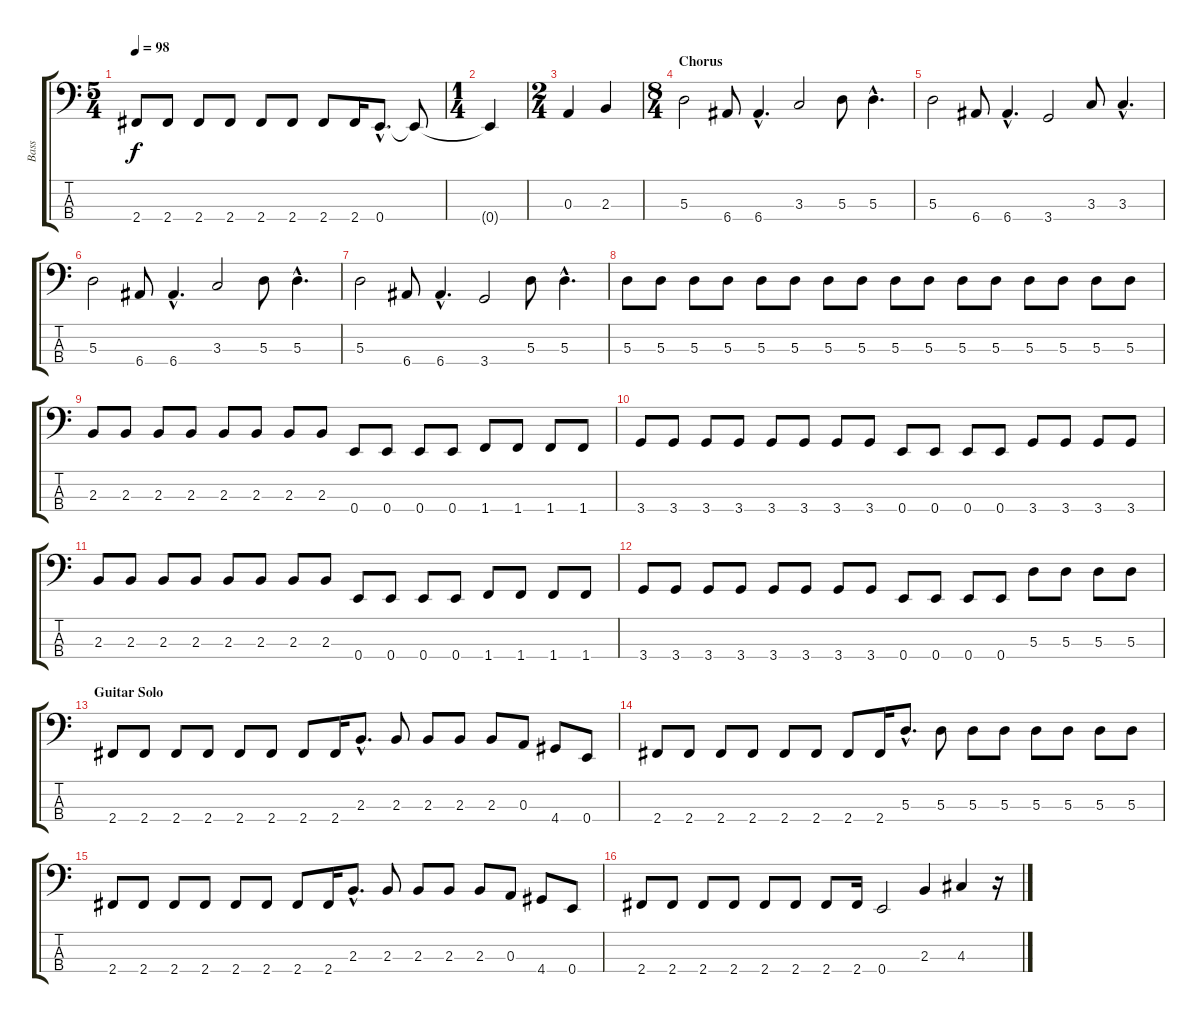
\track ("Bass" "Bass") {instrument electricbasspick}
\staff {score tabs}
\tuning (G2 D2 A1 E1) {hide}
\ts (5 4)
\tempo 98
\clef f4
\ks c
2.4.8{dy f} 2.4.8 2.4.8 2.4.8 2.4.8 2.4.8 2.4.8 2.4.16 0.4{hac}.8{d} 0.4{t}.8 |
\ts (1 4)
0.4{t}.4 |
\ts (2 4)
0.3.4 2.3.4 |
\ts (8 4)
\section ("" "Chorus")
5.3.2 6.4.8 6.4{hac}.4{d} 3.3.2 5.3.8 5.3{hac}.4{d} |
5.3.2 6.4.8 6.4{hac}.4{d} 3.4.2 3.3.8 3.3{hac}.4{d} |
5.3.2 6.4.8 6.4{hac}.4{d} 3.3.2 5.3.8 5.3{hac}.4{d} |
5.3.2 6.4.8 6.4{hac}.4{d} 3.4.2 5.3.8 5.3{hac}.4{d} |
5.3.8 5.3.8 5.3.8 5.3.8 5.3.8 5.3.8 5.3.8 5.3.8 5.3.8 5.3.8 5.3.8 5.3.8 5.3.8 5.3.8 5.3.8 5.3.8 |
2.3.8 2.3.8 2.3.8 2.3.8 2.3.8 2.3.8 2.3.8 2.3.8 0.4.8 0.4.8 0.4.8 0.4.8 1.4.8 1.4.8 1.4.8 1.4.8 |
3.4.8 3.4.8 3.4.8 3.4.8 3.4.8 3.4.8 3.4.8 3.4.8 0.4.8 0.4.8 0.4.8 0.4.8 3.4.8 3.4.8 3.4.8 3.4.8 |
2.3.8 2.3.8 2.3.8 2.3.8 2.3.8 2.3.8 2.3.8 2.3.8 0.4.8 0.4.8 0.4.8 0.4.8 1.4.8 1.4.8 1.4.8 1.4.8 |
3.4.8 3.4.8 3.4.8 3.4.8 3.4.8 3.4.8 3.4.8 3.4.8 0.4.8 0.4.8 0.4.8 0.4.8 5.3.8 5.3.8 5.3.8 5.3.8 |
\section ("" "Guitar Solo")
2.4.8 2.4.8 2.4.8 2.4.8 2.4.8 2.4.8 2.4.8 2.4.16 2.3{hac}.8{d} 2.3.8 2.3.8 2.3.8 2.3.8 0.3.8 4.4.8 0.4.8 |
2.4.8 2.4.8 2.4.8 2.4.8 2.4.8 2.4.8 2.4.8 2.4.16 5.3{hac}.8{d} 5.3.8 5.3.8 5.3.8 5.3.8 5.3.8 5.3.8 5.3.8 |
2.4.8 2.4.8 2.4.8 2.4.8 2.4.8 2.4.8 2.4.8 2.4.16 2.3{hac}.8{d} 2.3.8 2.3.8 2.3.8 2.3.8 0.3.8 4.4.8 0.4.8 |
2.4.8 2.4.8 2.4.8 2.4.8 2.4.8 2.4.8 2.4.8 2.4.16 0.4.2 2.3.4 4.3.4 r.16
